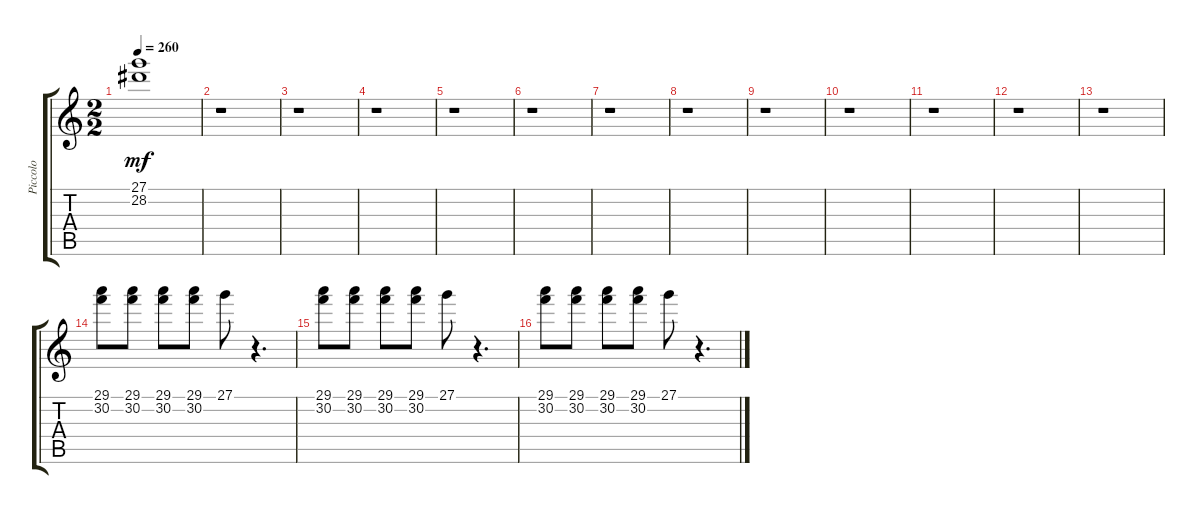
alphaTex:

\track ("Piccolo" "Piccolo") {instrument piccolo}
\staff {score tabs}
\tuning (E4 B3 G3 D3 A2 E2) {hide}
\ts (2 2)
\tempo 260
\clef g2
\ks c
(27.1 28.2).1{dy mf} |
r.1 |
r.1 |
r.1 |
r.1 |
r.1 |
r.1 |
r.1 |
r.1 |
r.1 |
r.1 |
r.1 |
r.1 |
(29.1 30.2).8 (29.1 30.2).8 (29.1 30.2).8 (29.1 30.2).8 27.1.8 r.4{d} |
(29.1 30.2).8 (29.1 30.2).8 (29.1 30.2).8 (29.1 30.2).8 27.1.8 r.4{d} |
(29.1 30.2).8 (29.1 30.2).8 (29.1 30.2).8 (29.1 30.2).8 27.1.8 r.4{d}
